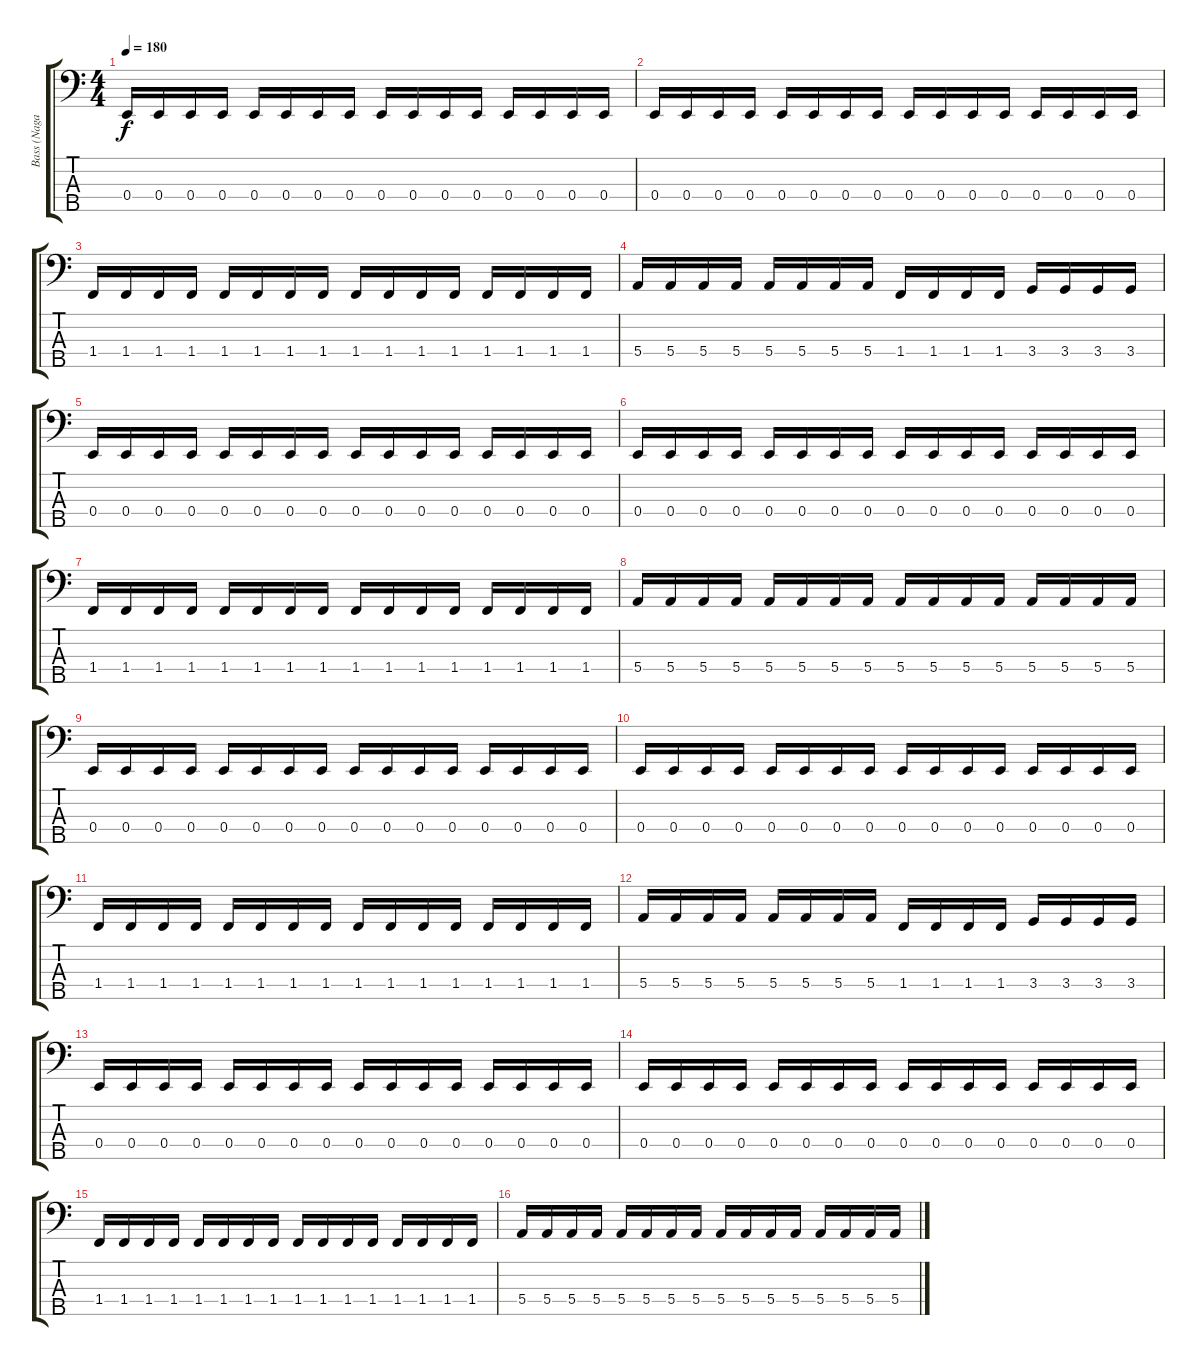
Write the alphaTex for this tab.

\track ("Bass (Nagash)" "Bass (Naga") {instrument electricbassfinger}
\staff {score tabs}
\tuning (G2 D2 A1 E1 B0) {hide}
\ts (4 4)
\tempo 180
\clef f4
\ks c
0.4.16{dy f} 0.4.16 0.4.16 0.4.16 0.4.16 0.4.16 0.4.16 0.4.16 0.4.16 0.4.16 0.4.16 0.4.16 0.4.16 0.4.16 0.4.16 0.4.16 |
0.4.16 0.4.16 0.4.16 0.4.16 0.4.16 0.4.16 0.4.16 0.4.16 0.4.16 0.4.16 0.4.16 0.4.16 0.4.16 0.4.16 0.4.16 0.4.16 |
1.4.16 1.4.16 1.4.16 1.4.16 1.4.16 1.4.16 1.4.16 1.4.16 1.4.16 1.4.16 1.4.16 1.4.16 1.4.16 1.4.16 1.4.16 1.4.16 |
5.4.16 5.4.16 5.4.16 5.4.16 5.4.16 5.4.16 5.4.16 5.4.16 1.4.16 1.4.16 1.4.16 1.4.16 3.4.16 3.4.16 3.4.16 3.4.16 |
0.4.16 0.4.16 0.4.16 0.4.16 0.4.16 0.4.16 0.4.16 0.4.16 0.4.16 0.4.16 0.4.16 0.4.16 0.4.16 0.4.16 0.4.16 0.4.16 |
0.4.16 0.4.16 0.4.16 0.4.16 0.4.16 0.4.16 0.4.16 0.4.16 0.4.16 0.4.16 0.4.16 0.4.16 0.4.16 0.4.16 0.4.16 0.4.16 |
1.4.16 1.4.16 1.4.16 1.4.16 1.4.16 1.4.16 1.4.16 1.4.16 1.4.16 1.4.16 1.4.16 1.4.16 1.4.16 1.4.16 1.4.16 1.4.16 |
5.4.16 5.4.16 5.4.16 5.4.16 5.4.16 5.4.16 5.4.16 5.4.16 5.4.16 5.4.16 5.4.16 5.4.16 5.4.16 5.4.16 5.4.16 5.4.16 |
0.4.16 0.4.16 0.4.16 0.4.16 0.4.16 0.4.16 0.4.16 0.4.16 0.4.16 0.4.16 0.4.16 0.4.16 0.4.16 0.4.16 0.4.16 0.4.16 |
0.4.16 0.4.16 0.4.16 0.4.16 0.4.16 0.4.16 0.4.16 0.4.16 0.4.16 0.4.16 0.4.16 0.4.16 0.4.16 0.4.16 0.4.16 0.4.16 |
1.4.16 1.4.16 1.4.16 1.4.16 1.4.16 1.4.16 1.4.16 1.4.16 1.4.16 1.4.16 1.4.16 1.4.16 1.4.16 1.4.16 1.4.16 1.4.16 |
5.4.16 5.4.16 5.4.16 5.4.16 5.4.16 5.4.16 5.4.16 5.4.16 1.4.16 1.4.16 1.4.16 1.4.16 3.4.16 3.4.16 3.4.16 3.4.16 |
0.4.16 0.4.16 0.4.16 0.4.16 0.4.16 0.4.16 0.4.16 0.4.16 0.4.16 0.4.16 0.4.16 0.4.16 0.4.16 0.4.16 0.4.16 0.4.16 |
0.4.16 0.4.16 0.4.16 0.4.16 0.4.16 0.4.16 0.4.16 0.4.16 0.4.16 0.4.16 0.4.16 0.4.16 0.4.16 0.4.16 0.4.16 0.4.16 |
1.4.16 1.4.16 1.4.16 1.4.16 1.4.16 1.4.16 1.4.16 1.4.16 1.4.16 1.4.16 1.4.16 1.4.16 1.4.16 1.4.16 1.4.16 1.4.16 |
5.4.16 5.4.16 5.4.16 5.4.16 5.4.16 5.4.16 5.4.16 5.4.16 5.4.16 5.4.16 5.4.16 5.4.16 5.4.16 5.4.16 5.4.16 5.4.16
